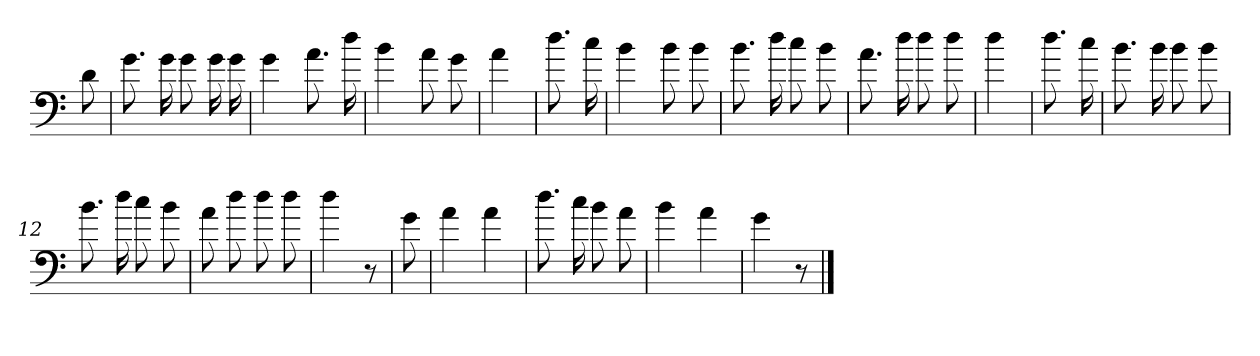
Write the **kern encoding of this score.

**kern
*part1
*staff1
*clefF4
*k[]
=
8d
=1
8.g
16g
8g
16g
16g
=2
4g
8.a
16dd
=3
4b
8a
8g
=4
4a
=5
8.dd
16cc
=6
4b
8b
8b
=7
8.b
16dd
8cc
8b
=8
8.a
16dd
8dd
8dd
=9
4dd
=10
8.dd
16cc
=11
8.b
16b
8b
8b
=12
8.b
16dd
8cc
8b
=13
8a
8dd
8dd
8dd
=14
4dd
8r
=15
8g
=16
4a
4a
=17
8.dd
16cc
8b
8a
=18
4b
4a
=19
4g
8r
==
*-
